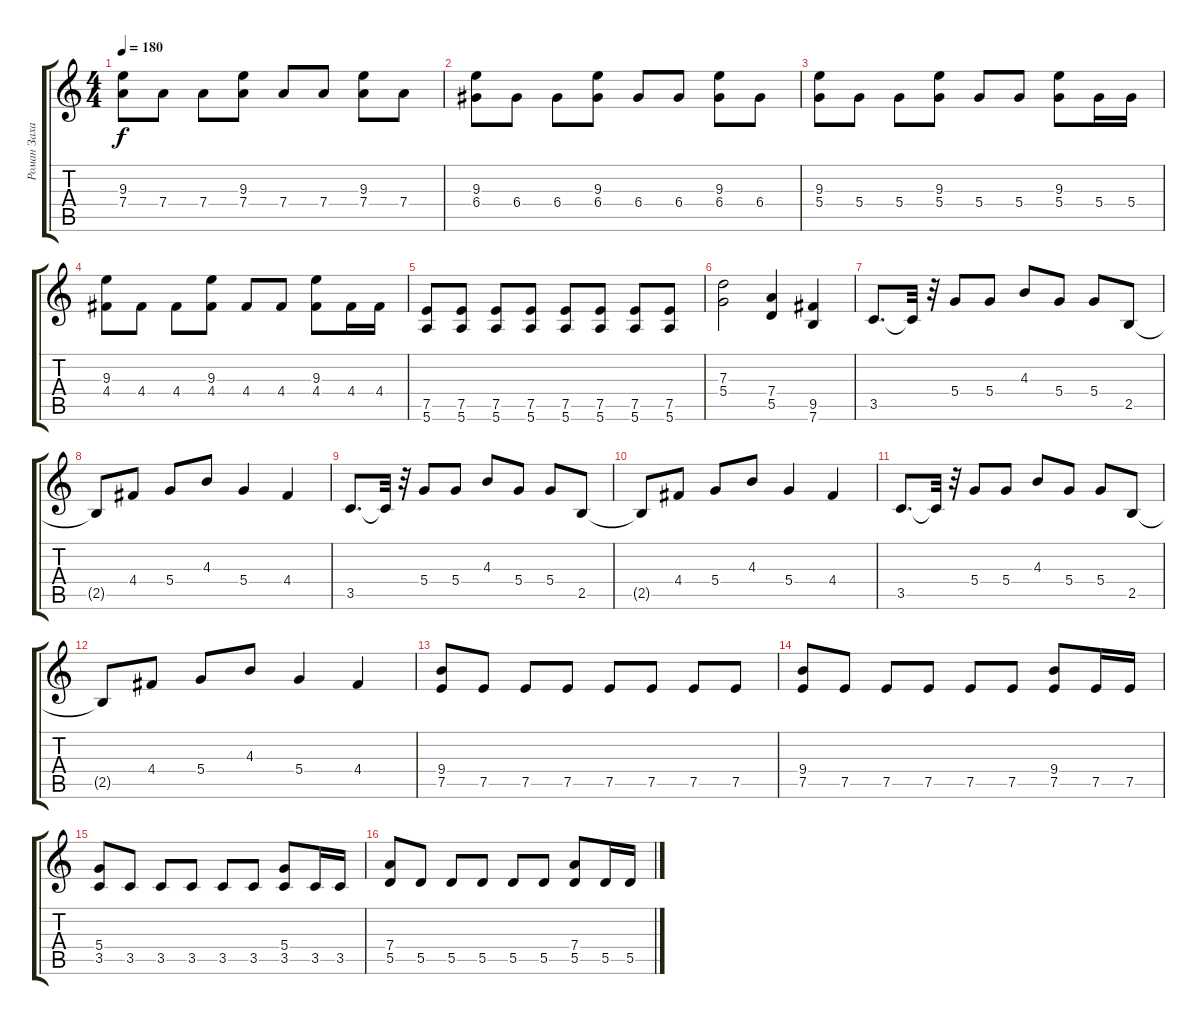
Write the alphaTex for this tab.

\track ("Роман Захаров" "Роман Заха") {instrument distortionguitar}
\staff {score tabs}
\tuning (E4 B3 G3 D3 A2 E2) {hide}
\ts (4 4)
\tempo 180
\clef g2
\ks c
(9.3 7.4).8{dy f} 7.4.8 7.4.8 (9.3 7.4).8 7.4.8 7.4.8 (9.3 7.4).8 7.4.8 |
(9.3 6.4).8 6.4.8 6.4.8 (9.3 6.4).8 6.4.8 6.4.8 (9.3 6.4).8 6.4.8 |
(9.3 5.4).8 5.4.8 5.4.8 (9.3 5.4).8 5.4.8 5.4.8 (9.3 5.4).8 5.4.16 5.4.16 |
(9.3 4.4).8 4.4.8 4.4.8 (9.3 4.4).8 4.4.8 4.4.8 (9.3 4.4).8 4.4.16 4.4.16 |
(7.5 5.6).8 (7.5 5.6).8 (7.5 5.6).8 (7.5 5.6).8 (7.5 5.6).8 (7.5 5.6).8 (7.5 5.6).8 (7.5 5.6).8 |
(7.3 5.4).2 (7.4 5.5).4 (9.5 7.6).4 |
3.5.8{d instrument electricguitarclean} 3.5{t}.32 r.32 5.4.8 5.4.8 4.3.8 5.4.8 5.4.8 2.5.8 |
2.5{t}.8 4.4.8 5.4.8 4.3.8 5.4.4 4.4.4 |
3.5.8{d} 3.5{t}.32 r.32 5.4.8 5.4.8 4.3.8 5.4.8 5.4.8 2.5.8 |
2.5{t}.8 4.4.8 5.4.8 4.3.8 5.4.4 4.4.4 |
3.5.8{d} 3.5{t}.32 r.32 5.4.8 5.4.8 4.3.8 5.4.8 5.4.8 2.5.8 |
2.5{t}.8 4.4.8 5.4.8 4.3.8 5.4.4 4.4.4 |
(9.4 7.5).8{instrument distortionguitar} 7.5.8 7.5.8 7.5.8 7.5.8 7.5.8 7.5.8 7.5.8 |
(9.4 7.5).8 7.5.8 7.5.8 7.5.8 7.5.8 7.5.8 (9.4 7.5).8 7.5.16 7.5.16 |
(5.4 3.5).8 3.5.8 3.5.8 3.5.8 3.5.8 3.5.8 (5.4 3.5).8 3.5.16 3.5.16 |
(7.4 5.5).8 5.5.8 5.5.8 5.5.8 5.5.8 5.5.8 (7.4 5.5).8 5.5.16 5.5.16
